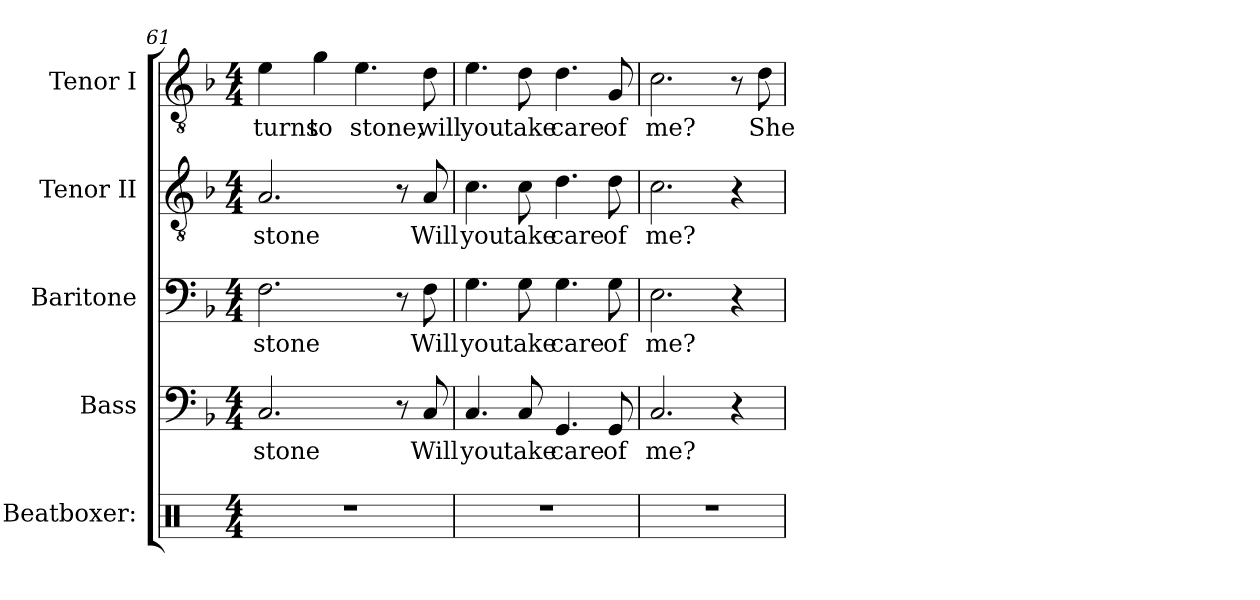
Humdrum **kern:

**kern	**kern	**text	**kern	**text	**kern	**text	**kern	**text
*part5	*part4	*part4	*part3	*part3	*part2	*part2	*part1	*part1
*staff5	*staff4	*staff4	*staff3	*staff3	*staff2	*staff2	*staff1	*staff1
*I"Beatboxer:	*I"Bass	*	*I"Baritone	*	*I"Tenor II	*	*I"Tenor I	*
*I'BOX.	*I'B.	*	*I'BT.	*	*I'TII.	*	*I'TI.	*
*clefX	*clefF4	*	*clefF4	*	*clefGv2	*	*clefGv2	*
*k[]	*k[b-]	*	*k[b-]	*	*k[b-]	*	*k[b-]	*
*M4/4	*M4/4	*	*M4/4	*	*M4/4	*	*M4/4	*
=61	=61	=61	=61	=61	=61	=61	=61	=61
1r	2.C/	stone	2.F\	stone	2.A/	stone	4e\	turns
.	.	.	.	.	.	.	4g\	to
.	.	.	.	.	.	.	4.e\	stone,
.	8r	.	8r	.	8r	.	.	.
.	8C/	Will	8F\	Will	8A/	Will	8d\	will
!!LO:LB:g=z
=62	=62	=62	=62	=62	=62	=62	=62	=62
1r	4.C/	you	4.G\	you	4.c\	you	4.e\	you
.	8C/	take	8G\	take	8c\	take	8d\	take
.	4.GG/	care	4.G\	care	4.d\	care	4.d\	care
.	8GG/	of	8G\	of	8d\	of	8G/	of
=63	=63	=63	=63	=63	=63	=63	=63	=63
1r	2.C/	me?	2.E\	me?	2.c\	me?	2.c\	me?
.	4r	.	4r	.	4r	.	8r	.
.	.	.	.	.	.	.	8d\	She
=	=	=	=	=	=	=	=	=
*-	*-	*-	*-	*-	*-	*-	*-	*-
